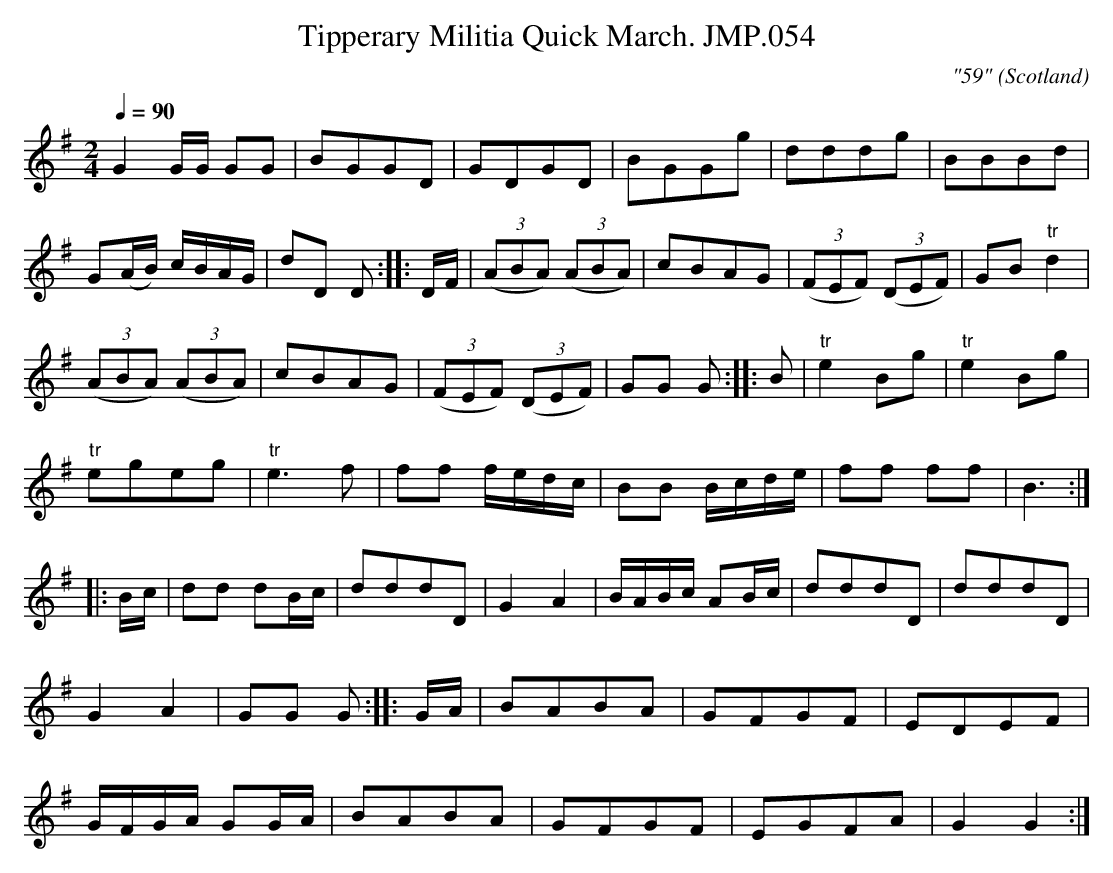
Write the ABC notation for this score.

X:1
T:Tipperary Militia Quick March. JMP.054
C:"59"
L:1/8
M:2/4
O:Scotland
Q:1/4=90
K:G major
G2 G/G/ GG | BGGD | GDGD | BGGg |dddg | BBBd  |!
G(A/B/) c/B/A/G/ | dD D ::\
D/F/ | ((3ABA)  ((3ABA) | cBAG | ((3FEF) ((3DEF) | GB "tr"d2 |!
((3ABA)  ((3ABA) | cBAG | ((3FEF) ((3DEF) | GG G ::\
B | "tr" e2 Bg | "tr"e2 Bg |!
"tr"egeg | "tr"e3 f | ff f/e/d/c/ |BB B/c/d/e/ | ff ff | B3 :|!
|: B/c/ | dd dB/c/ | dddD | G2 A2 |B/A/B/c/ AB/c/ | dddD | dddD |!
G2A2 | GG G :: G/A/ |BABA | GFGF | EDEF | !
G/F/G/A/ GG/A/ | BABA | GFGF |EGFA | G2 G2 :|
